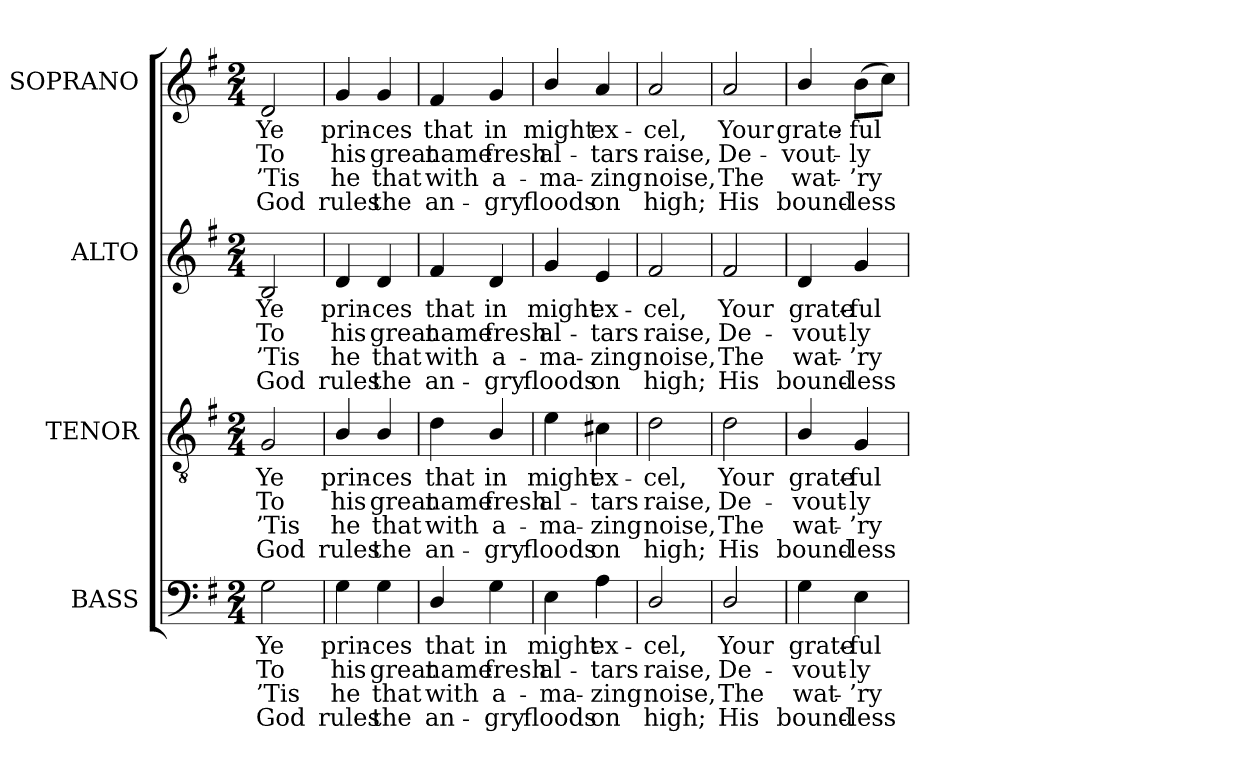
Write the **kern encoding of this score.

**kern	**text	**text	**text	**text	**kern	**text	**text	**text	**text	**kern	**text	**text	**text	**text	**kern	**text	**text	**text	**text
*part4	*part4	*part4	*part4	*part4	*part3	*part3	*part3	*part3	*part3	*part2	*part2	*part2	*part2	*part2	*part1	*part1	*part1	*part1	*part1
*staff4	*staff4	*staff4	*staff4	*staff4	*staff3	*staff3	*staff3	*staff3	*staff3	*staff2	*staff2	*staff2	*staff2	*staff2	*staff1	*staff1	*staff1	*staff1	*staff1
*I"BASS	*	*	*	*	*I"TENOR	*	*	*	*	*I"ALTO	*	*	*	*	*I"SOPRANO	*	*	*	*
*I'B.	*	*	*	*	*I'T.	*	*	*	*	*I'A.	*	*	*	*	*I'S.	*	*	*	*
!!LO:PB:g=z
*clefF4	*	*	*	*	*clefGv2	*	*	*	*	*clefG2	*	*	*	*	*clefG2	*	*	*	*
*	*	*	*	*	*ITrd7c12	*	*	*	*	*	*	*	*	*	*	*	*	*	*
*k[f#]	*	*	*	*	*k[f#]	*	*	*	*	*k[f#]	*	*	*	*	*k[f#]	*	*	*	*
*G:	*	*	*	*	*G:	*	*	*	*	*G:	*	*	*	*	*G:	*	*	*	*
*M2/4	*	*	*	*	*M2/4	*	*	*	*	*M2/4	*	*	*	*	*M2/4	*	*	*	*
=1	=1	=1	=1	=1	=1	=1	=1	=1	=1	=1	=1	=1	=1	=1	=1	=1	=1	=1	=1
!	!LO:LY:b:color=#000000	!LO:LY:b:color=#000000	!LO:LY:b:color=#000000	!LO:LY:b:color=#000000	!	!	!	!	!	!	!	!	!	!	!	!	!	!	!
!	!	!	!	!	!	!LO:LY:b:color=#000000	!LO:LY:b:color=#000000	!LO:LY:b:color=#000000	!LO:LY:b:color=#000000	!	!	!	!	!	!	!	!	!	!
!	!	!	!	!	!	!	!	!	!	!	!LO:LY:b:color=#000000	!LO:LY:b:color=#000000	!LO:LY:b:color=#000000	!LO:LY:b:color=#000000	!	!	!	!	!
!	!	!	!	!	!	!	!	!	!	!	!	!	!	!	!	!LO:LY:b:color=#000000	!LO:LY:b:color=#000000	!LO:LY:b:color=#000000	!LO:LY:b:color=#000000
2Gi\	Ye	To	’Tis	God	2GGi/	Ye	To	’Tis	God	2Bi/	Ye	To	’Tis	God	2di/	Ye	To	’Tis	God
=2	=2	=2	=2	=2	=2	=2	=2	=2	=2	=2	=2	=2	=2	=2	=2	=2	=2	=2	=2
!	!LO:LY:b:color=#000000	!LO:LY:b:color=#000000	!LO:LY:b:color=#000000	!LO:LY:b:color=#000000	!	!	!	!	!	!	!	!	!	!	!	!	!	!	!
!	!	!	!	!	!	!LO:LY:b:color=#000000	!LO:LY:b:color=#000000	!LO:LY:b:color=#000000	!LO:LY:b:color=#000000	!	!	!	!	!	!	!	!	!	!
!	!	!	!	!	!	!	!	!	!	!	!LO:LY:b:color=#000000	!LO:LY:b:color=#000000	!LO:LY:b:color=#000000	!LO:LY:b:color=#000000	!	!	!	!	!
!	!	!	!	!	!	!	!	!	!	!	!	!	!	!	!	!LO:LY:b:color=#000000	!LO:LY:b:color=#000000	!LO:LY:b:color=#000000	!LO:LY:b:color=#000000
4Gi\	prin-	his	he	rules	4BBi/	prin-	his	he	rules	4di/	prin-	his	he	rules	4gi/	prin-	his	he	rules
!	!LO:LY:b:color=#000000	!LO:LY:b:color=#000000	!LO:LY:b:color=#000000	!LO:LY:b:color=#000000	!	!	!	!	!	!	!	!	!	!	!	!	!	!	!
!	!	!	!	!	!	!LO:LY:b:color=#000000	!LO:LY:b:color=#000000	!LO:LY:b:color=#000000	!LO:LY:b:color=#000000	!	!	!	!	!	!	!	!	!	!
!	!	!	!	!	!	!	!	!	!	!	!LO:LY:b:color=#000000	!LO:LY:b:color=#000000	!LO:LY:b:color=#000000	!LO:LY:b:color=#000000	!	!	!	!	!
!	!	!	!	!	!	!	!	!	!	!	!	!	!	!	!	!LO:LY:b:color=#000000	!LO:LY:b:color=#000000	!LO:LY:b:color=#000000	!LO:LY:b:color=#000000
4Gi\	-ces	great	that	the	4BBi/	-ces	great	that	the	4di/	-ces	great	that	the	4gi/	-ces	great	that	the
=3	=3	=3	=3	=3	=3	=3	=3	=3	=3	=3	=3	=3	=3	=3	=3	=3	=3	=3	=3
!	!LO:LY:b:color=#000000	!LO:LY:b:color=#000000	!LO:LY:b:color=#000000	!LO:LY:b:color=#000000	!	!	!	!	!	!	!	!	!	!	!	!	!	!	!
!	!	!	!	!	!	!LO:LY:b:color=#000000	!LO:LY:b:color=#000000	!LO:LY:b:color=#000000	!LO:LY:b:color=#000000	!	!	!	!	!	!	!	!	!	!
!	!	!	!	!	!	!	!	!	!	!	!LO:LY:b:color=#000000	!LO:LY:b:color=#000000	!LO:LY:b:color=#000000	!LO:LY:b:color=#000000	!	!	!	!	!
!	!	!	!	!	!	!	!	!	!	!	!	!	!	!	!	!LO:LY:b:color=#000000	!LO:LY:b:color=#000000	!LO:LY:b:color=#000000	!LO:LY:b:color=#000000
4Di/	that	name	with	an-	4Di\	that	name	with	an-	4f#i/	that	name	with	an-	4f#i/	that	name	with	an-
!	!LO:LY:b:color=#000000	!LO:LY:b:color=#000000	!LO:LY:b:color=#000000	!LO:LY:b:color=#000000	!	!	!	!	!	!	!	!	!	!	!	!	!	!	!
!	!	!	!	!	!	!LO:LY:b:color=#000000	!LO:LY:b:color=#000000	!LO:LY:b:color=#000000	!LO:LY:b:color=#000000	!	!	!	!	!	!	!	!	!	!
!	!	!	!	!	!	!	!	!	!	!	!LO:LY:b:color=#000000	!LO:LY:b:color=#000000	!LO:LY:b:color=#000000	!LO:LY:b:color=#000000	!	!	!	!	!
!	!	!	!	!	!	!	!	!	!	!	!	!	!	!	!	!LO:LY:b:color=#000000	!LO:LY:b:color=#000000	!LO:LY:b:color=#000000	!LO:LY:b:color=#000000
4Gi\	in	fresh	-a-	-gry	4BBi/	in	fresh	-a-	-gry	4di/	in	fresh	-a-	-gry	4gi/	in	fresh	-a-	-gry
=4	=4	=4	=4	=4	=4	=4	=4	=4	=4	=4	=4	=4	=4	=4	=4	=4	=4	=4	=4
!	!LO:LY:b:color=#000000	!LO:LY:b:color=#000000	!LO:LY:b:color=#000000	!LO:LY:b:color=#000000	!	!	!	!	!	!	!	!	!	!	!	!	!	!	!
!	!	!	!	!	!	!LO:LY:b:color=#000000	!LO:LY:b:color=#000000	!LO:LY:b:color=#000000	!LO:LY:b:color=#000000	!	!	!	!	!	!	!	!	!	!
!	!	!	!	!	!	!	!	!	!	!	!LO:LY:b:color=#000000	!LO:LY:b:color=#000000	!LO:LY:b:color=#000000	!LO:LY:b:color=#000000	!	!	!	!	!
!	!	!	!	!	!	!	!	!	!	!	!	!	!	!	!	!LO:LY:b:color=#000000	!LO:LY:b:color=#000000	!LO:LY:b:color=#000000	!LO:LY:b:color=#000000
4Ei\	might	al-	ma-	-floods	4Ei\	might	al-	ma-	-floods	4gi/	might	al-	ma-	-floods	4bi/	might	al-	ma-	-floods
!	!LO:LY:b:color=#000000	!LO:LY:b:color=#000000	!LO:LY:b:color=#000000	!LO:LY:b:color=#000000	!	!	!	!	!	!	!	!	!	!	!	!	!	!	!
!	!	!	!	!	!	!LO:LY:b:color=#000000	!LO:LY:b:color=#000000	!LO:LY:b:color=#000000	!LO:LY:b:color=#000000	!	!	!	!	!	!	!	!	!	!
!	!	!	!	!	!	!	!	!	!	!	!LO:LY:b:color=#000000	!LO:LY:b:color=#000000	!LO:LY:b:color=#000000	!LO:LY:b:color=#000000	!	!	!	!	!
!	!	!	!	!	!	!	!	!	!	!	!	!	!	!	!	!LO:LY:b:color=#000000	!LO:LY:b:color=#000000	!LO:LY:b:color=#000000	!LO:LY:b:color=#000000
4Ai\	ex-	-tars	zing	on	4C#Xi\	ex-	-tars	zing	on	4ei/	ex-	-tars	zing	on	4ai/	ex-	-tars	zing	on
=5	=5	=5	=5	=5	=5	=5	=5	=5	=5	=5	=5	=5	=5	=5	=5	=5	=5	=5	=5
!	!LO:LY:b:color=#000000	!LO:LY:b:color=#000000	!LO:LY:b:color=#000000	!LO:LY:b:color=#000000	!	!	!	!	!	!	!	!	!	!	!	!	!	!	!
!	!	!	!	!	!	!LO:LY:b:color=#000000	!LO:LY:b:color=#000000	!LO:LY:b:color=#000000	!LO:LY:b:color=#000000	!	!	!	!	!	!	!	!	!	!
!	!	!	!	!	!	!	!	!	!	!	!LO:LY:b:color=#000000	!LO:LY:b:color=#000000	!LO:LY:b:color=#000000	!LO:LY:b:color=#000000	!	!	!	!	!
!	!	!	!	!	!	!	!	!	!	!	!	!	!	!	!	!LO:LY:b:color=#000000	!LO:LY:b:color=#000000	!LO:LY:b:color=#000000	!LO:LY:b:color=#000000
2Di/	-cel,	raise,	noise,	high;	2Di\	-cel,	raise,	noise,	high;	2f#i/	-cel,	raise,	noise,	high;	2ai/	-cel,	raise,	noise,	high;
=6	=6	=6	=6	=6	=6	=6	=6	=6	=6	=6	=6	=6	=6	=6	=6	=6	=6	=6	=6
!	!LO:LY:b:color=#000000	!LO:LY:b:color=#000000	!LO:LY:b:color=#000000	!LO:LY:b:color=#000000	!	!	!	!	!	!	!	!	!	!	!	!	!	!	!
!	!	!	!	!	!	!LO:LY:b:color=#000000	!LO:LY:b:color=#000000	!LO:LY:b:color=#000000	!LO:LY:b:color=#000000	!	!	!	!	!	!	!	!	!	!
!	!	!	!	!	!	!	!	!	!	!	!LO:LY:b:color=#000000	!LO:LY:b:color=#000000	!LO:LY:b:color=#000000	!LO:LY:b:color=#000000	!	!	!	!	!
!	!	!	!	!	!	!	!	!	!	!	!	!	!	!	!	!LO:LY:b:color=#000000	!LO:LY:b:color=#000000	!LO:LY:b:color=#000000	!LO:LY:b:color=#000000
2Di/	Your	De-	The	His	2Di\	Your	De-	The	His	2f#i/	Your	De-	The	His	2ai/	Your	De-	The	His
=7	=7	=7	=7	=7	=7	=7	=7	=7	=7	=7	=7	=7	=7	=7	=7	=7	=7	=7	=7
!	!LO:LY:b:color=#000000	!LO:LY:b:color=#000000	!LO:LY:b:color=#000000	!LO:LY:b:color=#000000	!	!	!	!	!	!	!	!	!	!	!	!	!	!	!
!	!	!	!	!	!	!LO:LY:b:color=#000000	!LO:LY:b:color=#000000	!LO:LY:b:color=#000000	!LO:LY:b:color=#000000	!	!	!	!	!	!	!	!	!	!
!	!	!	!	!	!	!	!	!	!	!	!LO:LY:b:color=#000000	!LO:LY:b:color=#000000	!LO:LY:b:color=#000000	!LO:LY:b:color=#000000	!	!	!	!	!
!	!	!	!	!	!	!	!	!	!	!	!	!	!	!	!	!LO:LY:b:color=#000000	!LO:LY:b:color=#000000	!LO:LY:b:color=#000000	!LO:LY:b:color=#000000
4Gi\	grate-	-vout-	wat-	-bound-	4BBi/	grate-	-vout-	wat-	-bound-	4di/	grate-	-vout-	wat-	-bound-	4bi/	grate-	-vout-	wat-	-bound-
!	!LO:LY:b:color=#000000	!LO:LY:b:color=#000000	!LO:LY:b:color=#000000	!LO:LY:b:color=#000000	!	!	!	!	!	!	!	!	!	!	!	!	!	!	!
!	!	!	!	!	!	!LO:LY:b:color=#000000	!LO:LY:b:color=#000000	!LO:LY:b:color=#000000	!LO:LY:b:color=#000000	!	!	!	!	!	!	!	!	!	!
!	!	!	!	!	!	!	!	!	!	!	!LO:LY:b:color=#000000	!LO:LY:b:color=#000000	!LO:LY:b:color=#000000	!LO:LY:b:color=#000000	!	!	!	!	!
!	!	!	!	!	!	!	!	!	!	!	!	!	!	!	!	!LO:LY:b:color=#000000	!LO:LY:b:color=#000000	!LO:LY:b:color=#000000	!LO:LY:b:color=#000000
4Ei\	-ful	-ly	-’ry	less	4GGi/	-ful	-ly	-’ry	less	4gi/	-ful	-ly	-’ry	less	(8bi\L	-ful	-ly	-’ry	less
.	.	.	.	.	.	.	.	.	.	.	.	.	.	.	8cci\J)	.	.	.	.
=	=	=	=	=	=	=	=	=	=	=	=	=	=	=	=	=	=	=	=
*-	*-	*-	*-	*-	*-	*-	*-	*-	*-	*-	*-	*-	*-	*-	*-	*-	*-	*-	*-
